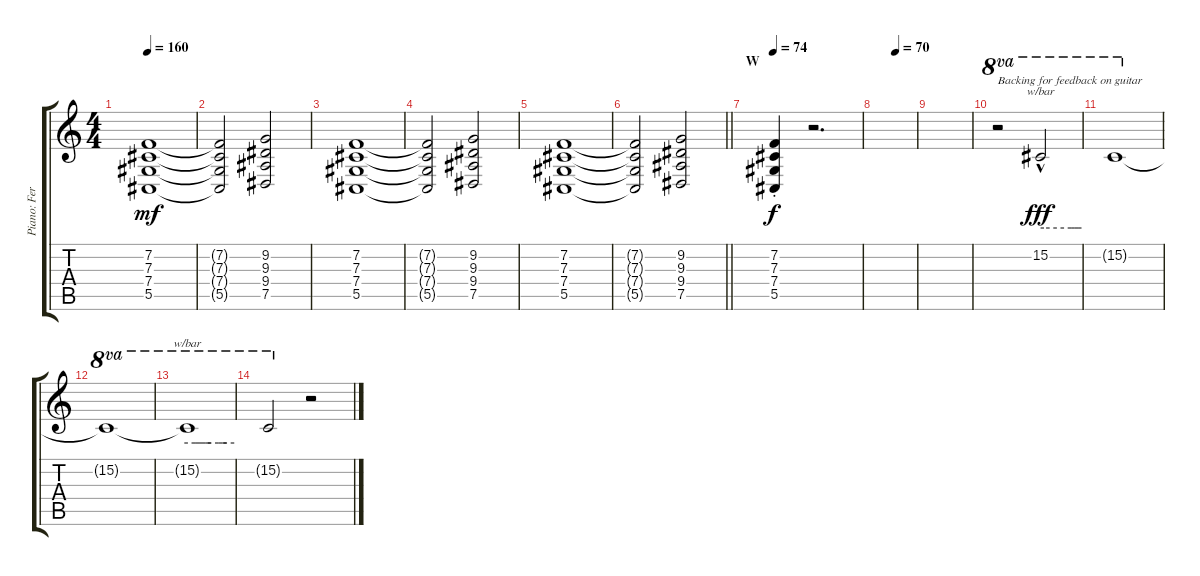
\track ("Piano: Ferdy" "Piano: Fer") {instrument brightacousticpiano}
\staff {score tabs}
\tuning (Eb4 Bb3 Gb3 Db3 Ab2 Eb2) {hide}
\ts (4 4)
\tempo 160
\clef g2
\ks c
(7.2 7.3 7.4 5.5).1{dy mf} |
(7.2{t} 7.3{t} 7.4{t} 5.5{t}).2 (9.2 9.3 9.4 7.5).2 |
(7.2 7.3 7.4 5.5).1 |
(7.2{t} 7.3{t} 7.4{t} 5.5{t}).2 (9.2 9.3 9.4 7.5).2 |
(7.2 7.3 7.4 5.5).1 |
\barLineRight lightlight
(7.2{t} 7.3{t} 7.4{t} 5.5{t}).2 (9.2 9.3 9.4 7.5).2 |
\section ("" "W")
\tempo 74
(7.2{st} 7.3{st} 7.4{st} 5.5{st}).4{dy f} r.2{d} |
\tempo (70 0.5)
|
|
r.2{ot 8va txt "Backing for feedback on guitar"} 15.2{hac}.2{tbe (custom default 0 0 5 0 45 0 50 0 55 0 60 0) ot 8va dy fff} |
15.2{t}.1{ot 8va} |
15.2{t}.1{ot 8va} |
15.2{t}.1{tbe (custom default 0 0 10 0 15 0 23 0 30 0 40 0 45 0 50 0 60 0) ot 8va} |
15.2{t}.2{ot 8va} r.2
